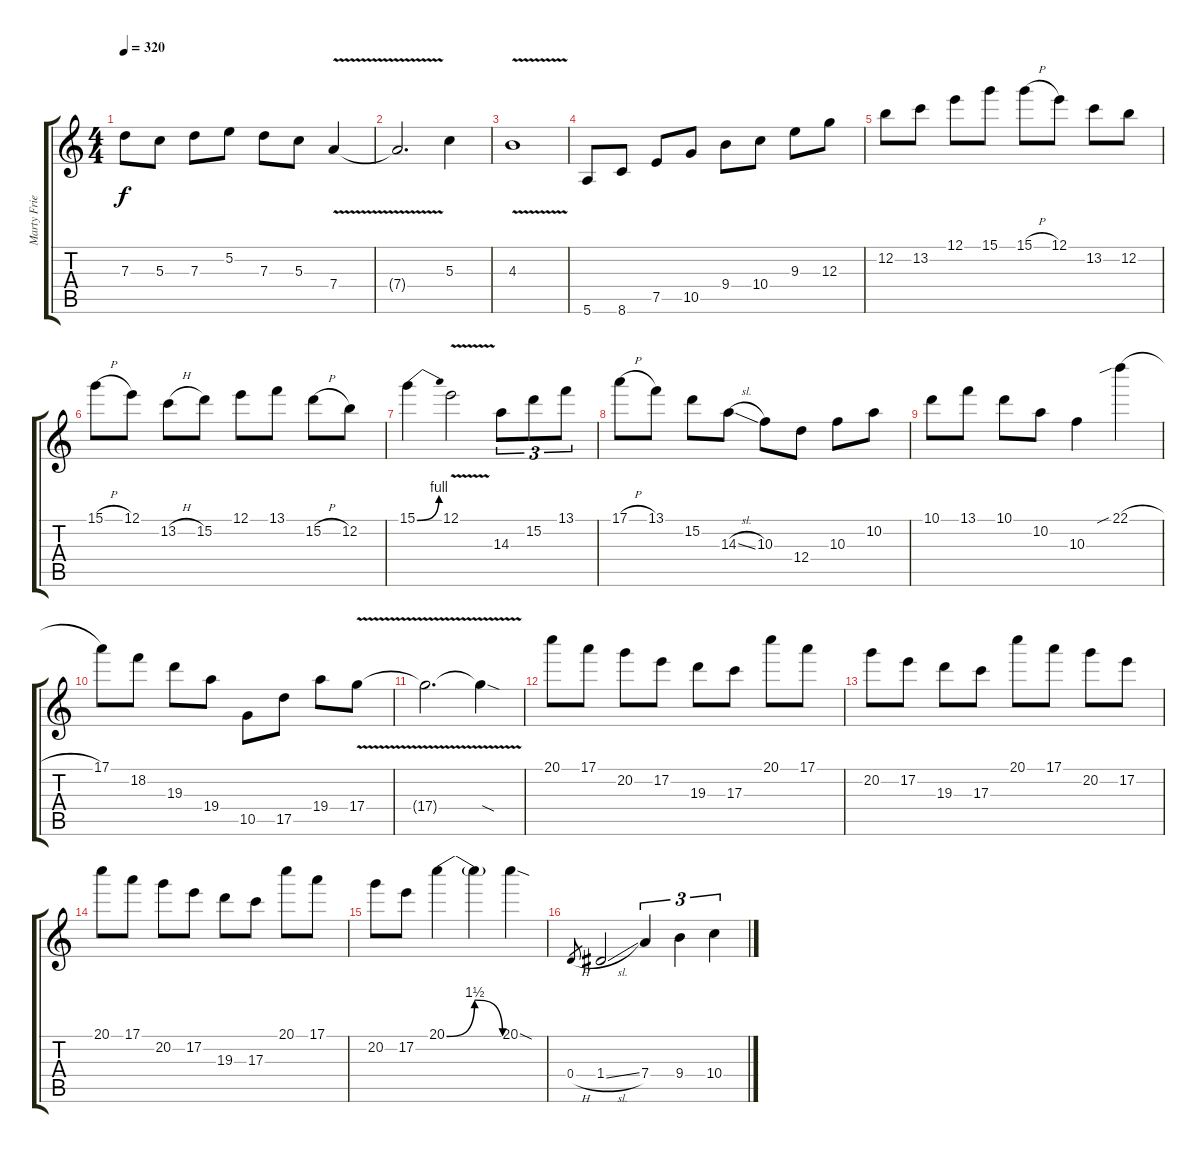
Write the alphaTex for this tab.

\track ("Marty Friedman" "Marty Frie") {instrument distortionguitar}
\staff {score tabs}
\tuning (E4 B3 G3 D3 A2 E2) {hide}
\ts (4 4)
\tempo 320
\clef g2
\ks c
7.3.8{dy f} 5.3.8 7.3.8 5.2.8 7.3.8 5.3.8 7.4{v}.4 |
7.4{t}.2{d} 5.3.4 |
4.3{v}.1 |
5.6.8 8.6.8 7.5.8 10.5.8 9.4.8 10.4.8 9.3.8 12.3.8 |
12.2.8 13.2.8 12.1.8 15.1.8 15.1{h}.8 12.1.8 13.2.8 12.2.8 |
15.1{h}.8 12.1.8 13.2{h}.8 15.2.8 12.1.8 13.1.8 15.2{h}.8 12.2.8 |
15.1{be (bend 0 0 60 4)}.4 12.1{v}.2 14.3.8{tu (3 2)} 15.2.8{tu (3 2)} 13.1.8{tu (3 2)} |
17.1{h}.8 13.1.8 15.2.8 14.3{sl}.8 10.3.8 12.4.8 10.3.8 10.2.8 |
10.1.8 13.1.8 10.1.8 10.2.8 10.3.4 22.1{sib h}.4 |
17.1.8 18.2.8 19.3.8 19.4.8 10.5.8 17.5.8 19.4.8 17.4{v}.8 |
17.4{t}.2{d} 17.4{v sod t}.4 |
20.1.8 17.1.8 20.2.8 17.2.8 19.3.8 17.3.8 20.1.8 17.1.8 |
20.2.8 17.2.8 19.3.8 17.3.8 20.1.8 17.1.8 20.2.8 17.2.8 |
20.1.8 17.1.8 20.2.8 17.2.8 19.3.8 17.3.8 20.1.8 17.1.8 |
20.2.8 17.2.8 20.1{be (bendrelease 0 0 30 6 30 6 60 0)}.4 20.1{t}.4 20.1{sod}.4 |
0.4{h}.8{gr} 1.4{sl}.2 7.4.4{tu (3 2)} 9.4.4{tu (3 2)} 10.4.4{tu (3 2)}
